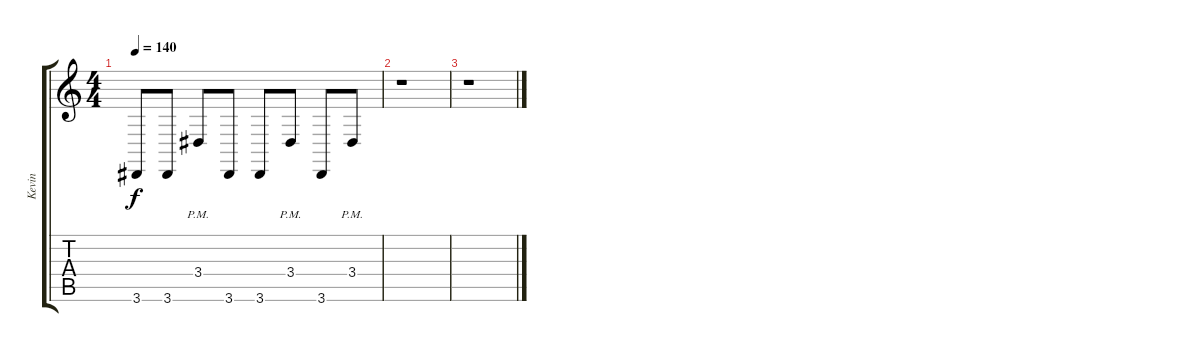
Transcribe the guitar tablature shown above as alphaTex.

\track ("Kevin" "Kevin") {instrument lead2sawtooth}
\staff {score tabs}
\tuning (D4 A3 F3 C3 G2 C2) {hide}
\ts (4 4)
\tempo 140
\clef g2
\ks c
3.6.8{dy f} 3.6.8 3.4{pm}.8 3.6.8 3.6.8 3.4{pm}.8 3.6.8 3.4{pm}.8 |
r.1 |
r.1
